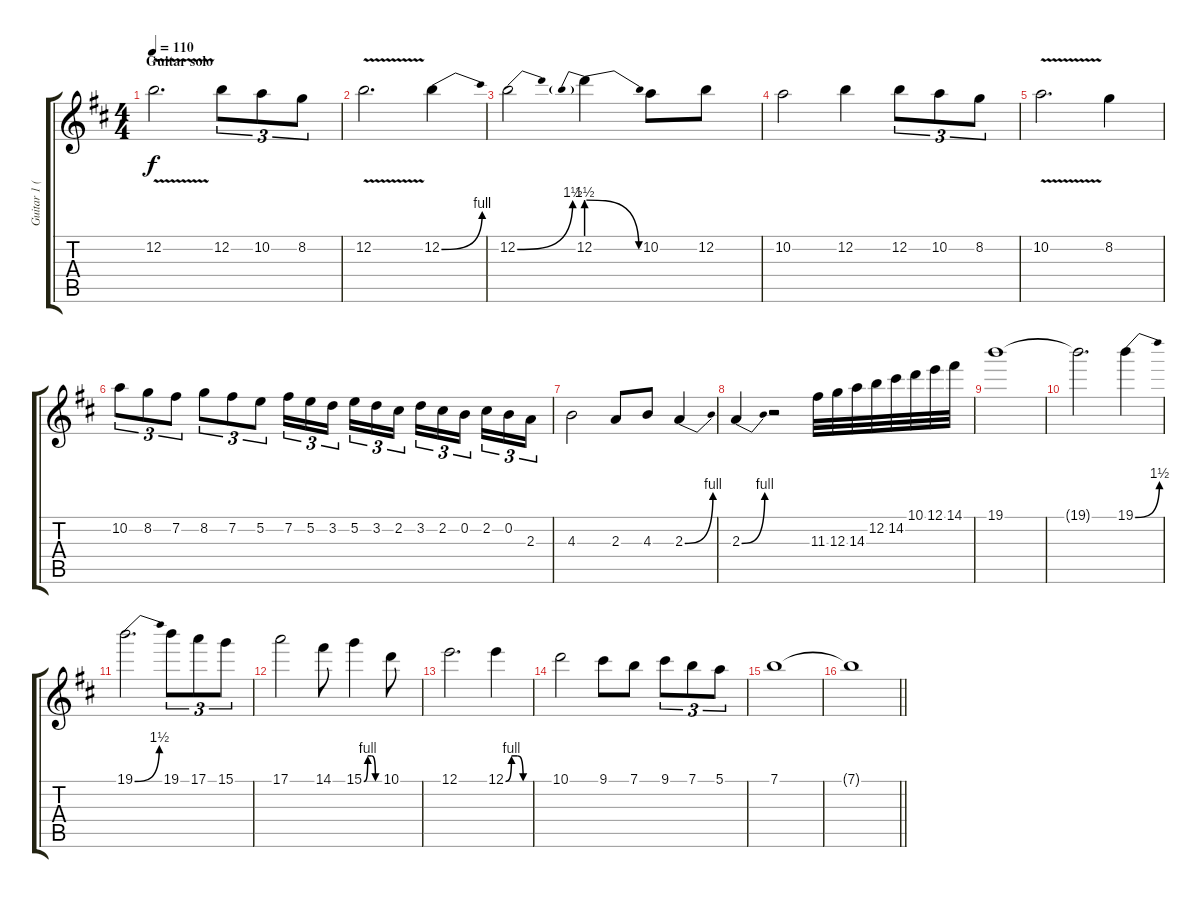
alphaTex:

\track ("Guitar 1 (Lead)" "Guitar 1 (") {instrument acousticguitarsteel}
\staff {score tabs}
\tuning (E4 B3 G3 D3 A2 E2) {hide}
\ts (4 4)
\section ("" "Guitar solo")
\tempo 110
\clef g2
\ks bminor
12.2{v}.2{d dy f} 12.2.8{tu (3 2)} 10.2.8{tu (3 2)} 8.2.8{tu (3 2)} |
12.2{v}.2{d} 12.2{be (bend 0 0 60 4)}.4 |
12.2{be (bend 0 0 60 6)}.2 12.2{be (prebendrelease 0 6 60 0)}.4 10.2.8 12.2.8 |
10.2.2 12.2.4 12.2.8{tu (3 2)} 10.2.8{tu (3 2)} 8.2.8{tu (3 2)} |
10.2{v}.2{d} 8.2.4 |
10.2.8{tu (3 2)} 8.2.8{tu (3 2)} 7.2.8{tu (3 2)} 8.2.8{tu (3 2)} 7.2.8{tu (3 2)} 5.2.8{tu (3 2)} 7.2.16{tu (3 2)} 5.2.16{tu (3 2)} 3.2.16{tu (3 2) beam splitsecondary} 5.2.16{tu (3 2)} 3.2.16{tu (3 2)} 2.2.16{tu (3 2)} 3.2.16{tu (3 2)} 2.2.16{tu (3 2)} 0.2.16{tu (3 2) beam splitsecondary} 2.2.16{tu (3 2)} 0.2.16{tu (3 2)} 2.3.16{tu (3 2)} |
4.3.2 2.3.8 4.3.8 2.3{be (bend 0 0 60 4)}.4 |
2.3{be (bend 0 0 60 4)}.4 r.2{instrument distortionguitar} 11.3.32 12.3.32 14.3.32 12.2.32 14.2.32 10.1.32 12.1.32 14.1.32 |
19.1.1 |
19.1{t}.2{d} 19.1{be (bend 0 0 60 6)}.4 |
19.1{be (bend 0 0 60 6)}.2{d} 19.1.8{tu (3 2)} 17.1.8{tu (3 2)} 15.1.8{tu (3 2)} |
17.1.2 14.1.8 15.1{be (custom 0 0 15 4 30 4 45 0 60 0)}.4 10.1.8 |
12.1.2{d} 12.1{be (custom 0 0 15 4 30 4 45 0 60 0)}.4 |
10.1.2 9.1.8 7.1.8 9.1.8{tu (3 2)} 7.1.8{tu (3 2)} 5.1.8{tu (3 2)} |
7.1.1 |
\barLineRight lightlight
7.1{t}.1{volume 0}
